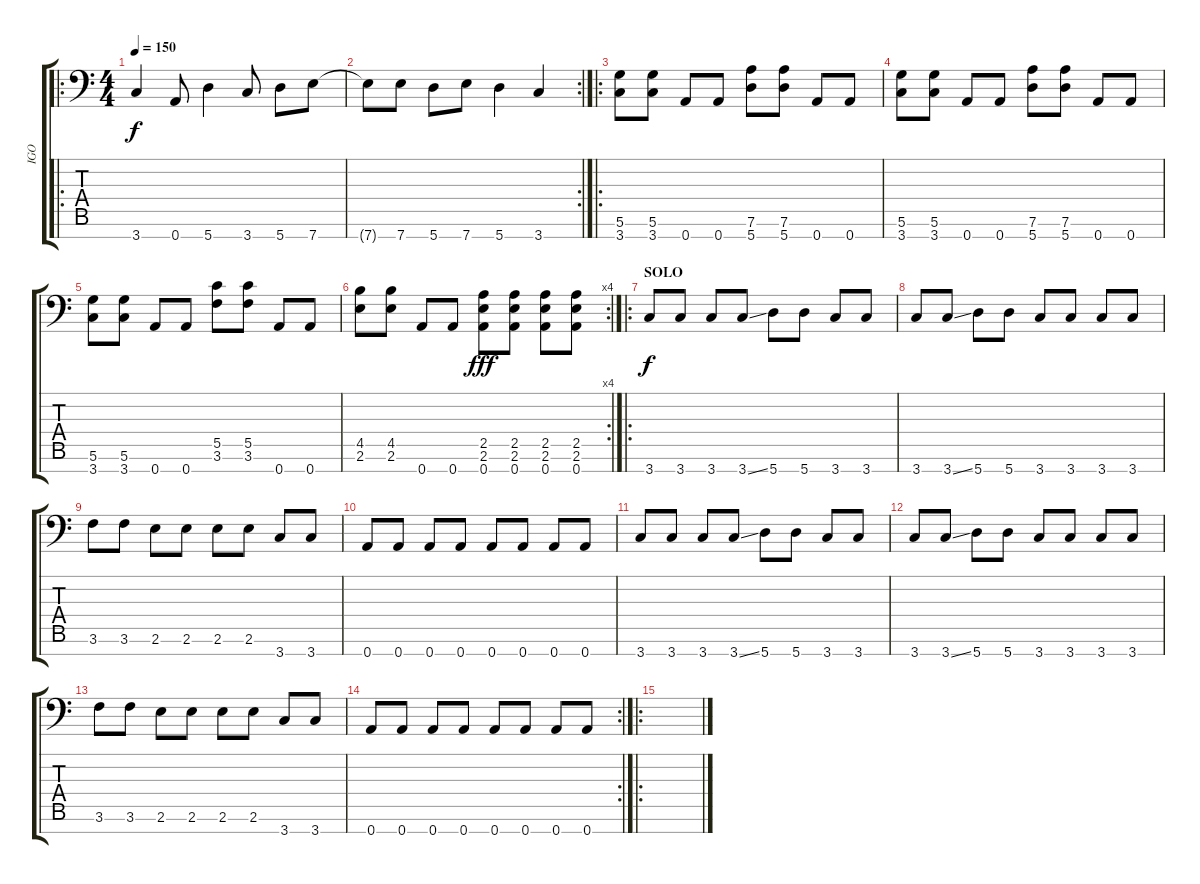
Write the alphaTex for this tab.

\track ("IGO" "IGO") {instrument distortionguitar}
\staff {score tabs}
\tuning (D4 A3 F3 C3 G2 D2 A1) {hide}
\ro
\ts (4 4)
\tempo 150
\clef f4
\ks c
3.7.4{dy f} 0.7.8 5.7.4 3.7.8 5.7.8 7.7.8 |
\rc 2
7.7{t}.8 7.7.8 5.7.8 7.7.8 5.7.4 3.7.4 |
\ro
(5.6 3.7).8 (5.6 3.7).8 0.7.8 0.7.8 (7.6 5.7).8 (7.6 5.7).8 0.7.8 0.7.8 |
(5.6 3.7).8 (5.6 3.7).8 0.7.8 0.7.8 (7.6 5.7).8 (7.6 5.7).8 0.7.8 0.7.8 |
(5.6 3.7).8 (5.6 3.7).8 0.7.8 0.7.8 (5.5 3.6).8 (5.5 3.6).8 0.7.8 0.7.8 |
\rc 4
(4.5 2.6).8 (4.5 2.6).8 0.7.8 0.7.8 (2.5 2.6 0.7).8{dy fff} (2.5 2.6 0.7).8 (2.5 2.6 0.7).8 (2.5 2.6 0.7).8 |
\ro
\section ("" "SOLO")
3.7.8{dy f} 3.7.8 3.7.8 3.7{ss}.8 5.7.8 5.7.8 3.7.8 3.7.8 |
3.7.8 3.7{ss}.8 5.7.8 5.7.8 3.7.8 3.7.8 3.7.8 3.7.8 |
3.6.8 3.6.8 2.6.8 2.6.8 2.6.8 2.6.8 3.7.8 3.7.8 |
0.7.8 0.7.8 0.7.8 0.7.8 0.7.8 0.7.8 0.7.8 0.7.8 |
3.7.8 3.7.8 3.7.8 3.7{ss}.8 5.7.8 5.7.8 3.7.8 3.7.8 |
3.7.8 3.7{ss}.8 5.7.8 5.7.8 3.7.8 3.7.8 3.7.8 3.7.8 |
3.6.8 3.6.8 2.6.8 2.6.8 2.6.8 2.6.8 3.7.8 3.7.8 |
\rc 2
0.7.8 0.7.8 0.7.8 0.7.8 0.7.8 0.7.8 0.7.8 0.7.8 |
\ro
